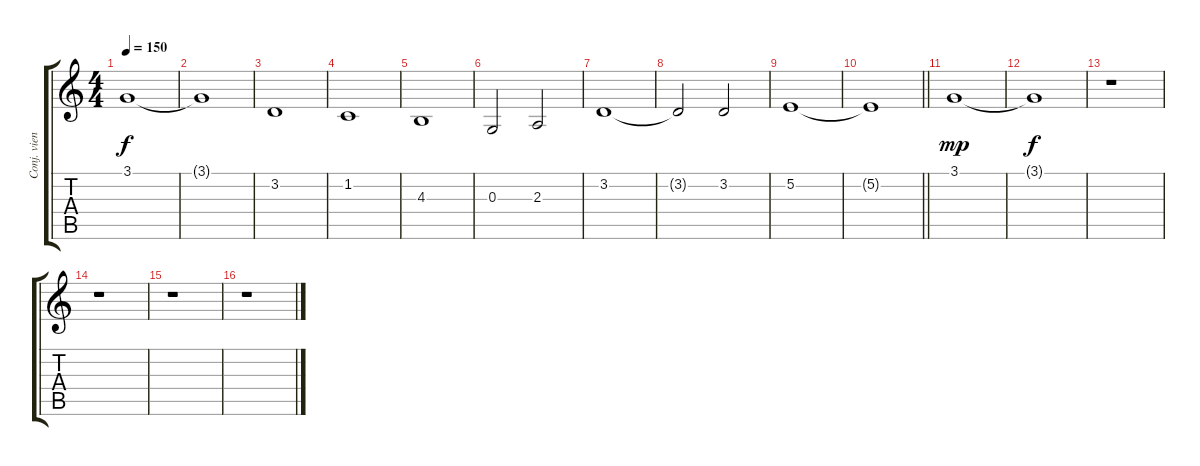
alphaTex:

\track ("Conj. vientos" "Conj. vien") {instrument tuba}
\staff {score tabs}
\tuning (E4 B3 G3 D3 A2 E2) {hide}
\ts (4 4)
\tempo 150
\clef g2
\ks c
3.1.1{dy f} |
3.1{t}.1 |
3.2.1 |
1.2.1 |
4.3.1 |
0.3.2 2.3.2 |
3.2.1 |
3.2{t}.2 3.2.2 |
5.2.1 |
\barLineRight lightlight
5.2{t}.1 |
3.1.1{dy mp volume 0} |
3.1{t}.1{dy f} |
r.1 |
r.1 |
r.1 |
r.1
